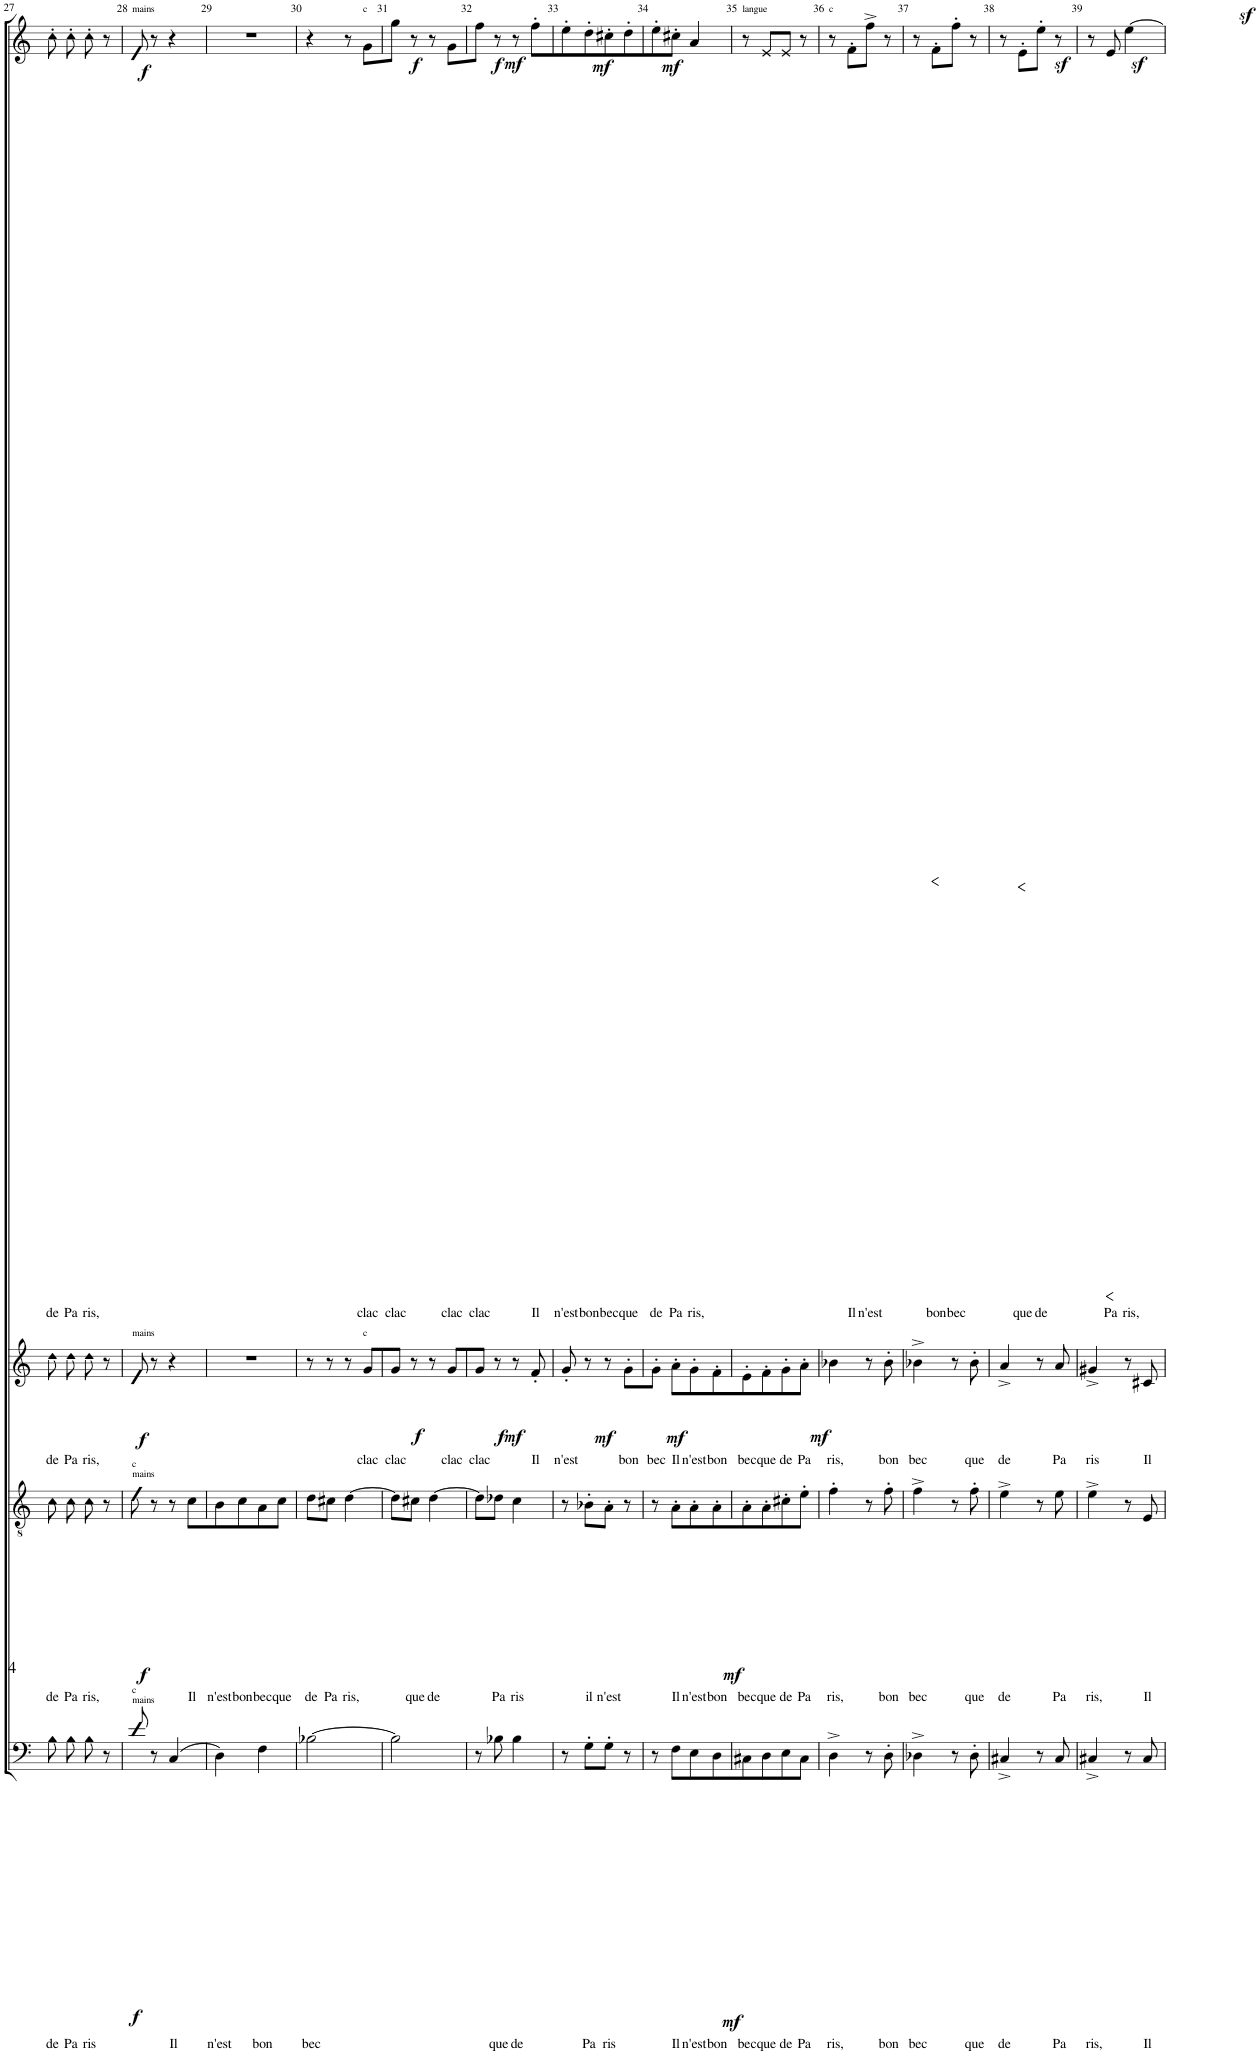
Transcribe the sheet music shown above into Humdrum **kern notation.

**kern	**text	**dynam	**kern	**text	**dynam	**kern	**text	**dynam	**kern	**text	**dynam
*part4	*part4	*part4	*part3	*part3	*part3	*part2	*part2	*part2	*part1	*part1	*part1
*staff4	*staff4	*staff4	*staff3	*staff3	*staff3	*staff2	*staff2	*staff2	*staff1	*staff1	*staff1
*I"Basse	*	*	*I"Ténor	*	*	*I"Alto	*	*	*I"Soprano	*	*
!!LO:PB:g=z
*clefF4	*	*	*clefGv2	*	*	*clefG2	*	*	*clefG2	*	*
*	*	*	*Trd4c7	*	*	*	*	*	*	*	*
*k[]	*	*	*k[]	*	*	*k[]	*	*	*k[]	*	*
*M2/4	*	*	*M2/4	*	*	*M2/4	*	*	*M2/4	*	*
=27	=27	=27	=27	=27	=27	=27	=27	=27	=27	=27	=27
!	!LO:LY:b	!	!	!LO:LY:b	!	!	!LO:LY:b	!	!	!LO:LY:b	!
8B\	de	.	8c\	de	.	8dd\	de	.	8cc'\	de	.
!	!LO:LY:b	!	!	!LO:LY:b	!	!	!LO:LY:b	!	!	!LO:LY:b	!
8B\	Pa	.	8c\	Pa	.	8dd\	Pa	.	8cc'\	Pa	.
!	!LO:LY:b	!	!	!LO:LY:b	!	!	!LO:LY:b	!	!	!LO:LY:b	!
8B\	ris	.	8c\	ris,	.	8dd\	ris,	.	8cc'\	ris,	.
8r	.	.	8r	.	.	8r	.	.	8r	.	.
=28	=28	=28	=28	=28	=28	=28	=28	=28	=28	=28	=28
!	!	!	!	!	!	!	!	!	!LO:TX:a:t=mains	!	!
!	!	!	!	!	!	!LO:TX:a:t=mains	!	!	!	!	!
!	!	!	!LO:TX:a:t=c	!	!	!	!	!	!	!	!
!	!	!	!LO:TX:a:t=mains	!	!	!	!	!	!	!	!
!LO:TX:a:t=c	!	!	!	!	!	!	!	!	!	!	!
!LO:TX:a:t=mains	!	!	!	!	!	!	!	!	!	!	!
!	!	!LO:DY:b	!	!	!LO:DY:b	!	!	!LO:DY:b	!	!	!LO:DY:b
8e/	.	f	8e\	.	f	8e/	.	f	8e/	.	f
8r	.	.	8r	.	.	8r	.	.	8r	.	.
!	!LO:LY:b	!	!	!	!	!	!	!	!	!	!
(4C/	Il	.	8r	.	.	4r	.	.	4r	.	.
!	!	!	!	!LO:LY:b	!	!	!	!	!	!	!
.	.	.	8c\L	Il	.	.	.	.	.	.	.
=29	=29	=29	=29	=29	=29	=29	=29	=29	=29	=29	=29
!	!LO:LY:b	!	!	!LO:LY:b	!	!	!	!	!	!	!
4D\)	n'est	.	8B\	n'est	.	2r	.	.	2r	.	.
!	!	!	!	!LO:LY:b	!	!	!	!	!	!	!
.	.	.	8c\	bon	.	.	.	.	.	.	.
!	!LO:LY:b	!	!	!LO:LY:b	!	!	!	!	!	!	!
4F\	bon	.	8A\	bec	.	.	.	.	.	.	.
!	!	!	!	!LO:LY:b	!	!	!	!	!	!	!
.	.	.	8c\J	que	.	.	.	.	.	.	.
=30	=30	=30	=30	=30	=30	=30	=30	=30	=30	=30	=30
!	!LO:LY:b	!	!	!LO:LY:b	!	!	!	!	!	!	!
[2B-X\	bec	.	8d\L	de	.	8r	.	.	4r	.	.
!	!	!	!	!LO:LY:b	!	!	!	!	!	!	!
.	.	.	8c#X\J	Pa	.	8r	.	.	.	.	.
!	!	!	!	!LO:LY:b	!	!	!	!	!	!	!
.	.	.	[4d\	ris,	.	8r	.	.	8r	.	.
!	!	!	!	!	!	!	!	!	!LO:TX:a:t=c	!	!
!	!	!	!	!	!	!LO:TX:a:t=c	!	!	!	!	!
!	!	!	!	!	!	!	!LO:LY:b	!LO:DY:b	!	!LO:LY:b	!LO:DY:b
.	.	.	.	.	.	8g/L	clac	mf	8g\L	clac	mf
=31	=31	=31	=31	=31	=31	=31	=31	=31	=31	=31	=31
!	!	!	!	!	!	!	!LO:LY:b	!LO:DY:b	!	!LO:LY:b	!LO:DY:b
2B-\]	.	.	8d\L]	.	.	8g/J	clac	f	8gg\J	clac	f
!	!	!	!	!LO:LY:b	!	!	!	!	!	!	!
.	.	.	8c#X\J	que	.	8r	.	.	8r	.	.
!	!	!	!	!LO:LY:b	!	!	!	!	!	!	!
.	.	.	[4d\	de	.	8r	.	.	8r	.	.
!	!	!	!	!	!	!	!LO:LY:b	!LO:DY:b	!	!LO:LY:b	!LO:DY:b
.	.	.	.	.	.	8g/L	clac	mf	8g\L	clac	mf
=32	=32	=32	=32	=32	=32	=32	=32	=32	=32	=32	=32
!	!	!	!	!	!	!	!LO:LY:b	!LO:DY:b	!	!LO:LY:b	!LO:DY:b
8r	.	.	8d\L]	.	.	8g/J	clac	f	8ff\J	clac	f
!	!LO:LY:b	!	!	!LO:LY:b	!	!	!	!	!	!	!
8B-X\	que	.	8d-X\J	Pa	.	8r	.	.	8r	.	.
!	!LO:LY:b	!	!	!LO:LY:b	!	!	!	!	!	!	!
4B-\	de	.	4c\	ris	.	8r	.	.	8r	.	.
!	!	!	!	!	!	!	!LO:LY:b	!LO:DY:b	!	!LO:LY:b	!LO:DY:b
.	.	.	.	.	.	8f'/	Il	mf	8ff'\L	Il	mf
=33	=33	=33	=33	=33	=33	=33	=33	=33	=33	=33	=33
!	!	!	!	!	!	!	!LO:LY:b	!	!	!LO:LY:b	!
8r	.	.	8r	.	.	8g'/	n'est	.	8ee'\	n'est	.
!	!LO:LY:b	!	!	!LO:LY:b	!	!	!	!	!	!LO:LY:b	!
8G'\L	Pa	.	8B-X'\L	il	.	8r	.	.	8dd'\	bon	.
!	!LO:LY:b	!	!	!LO:LY:b	!	!	!	!	!	!LO:LY:b	!
8G'\J	ris	.	8A'\J	n'est	.	8r	.	.	8cc#X'\	bec	.
!	!	!	!	!	!	!	!LO:LY:b	!LO:DY:b	!	!LO:LY:b	!
8r	.	.	8r	.	.	8g'\L	bon	mf	8dd'\	que	.
=34	=34	=34	=34	=34	=34	=34	=34	=34	=34	=34	=34
!	!	!	!	!	!	!	!LO:LY:b	!	!	!LO:LY:b	!
8r	.	.	8r	.	.	8g'\J	bec	.	8ee'\	de	.
!	!LO:LY:b	!LO:DY:b	!	!LO:LY:b	!LO:DY:b	!	!LO:LY:b	!	!	!LO:LY:b	!
8F\L	Il	mf	8A'\L	Il	mf	8a'\L	Il	.	8cc#X'\J	Pa	.
!	!LO:LY:b	!	!	!LO:LY:b	!	!	!LO:LY:b	!	!	!LO:LY:b	!
8E\	n'est	.	8A'\	n'est	.	8g'\	n'est	.	4a/	ris,	.
!	!LO:LY:b	!	!	!LO:LY:b	!	!	!LO:LY:b	!	!	!	!
8D\	bon	.	8A'\	bon	.	8f'\	bon	.	.	.	.
=35	=35	=35	=35	=35	=35	=35	=35	=35	=35	=35	=35
!	!	!	!	!	!	!	!	!	!LO:TX:a:t=langue	!	!
!	!LO:LY:b	!	!	!LO:LY:b	!	!	!LO:LY:b	!	!	!	!
8C#X\	bec	.	8A'\	bec	.	8e'\	bec	.	8r	.	.
!	!LO:LY:b	!	!	!LO:LY:b	!	!	!LO:LY:b	!	!	!	!
8D\	que	.	8A'\	que	.	8f'\	que	.	8e/L	.	.
!	!LO:LY:b	!	!	!LO:LY:b	!	!	!LO:LY:b	!	!	!	!
8E\	de	.	8c#X'\	de	.	8g'\	de	.	8e/J	.	.
!	!LO:LY:b	!	!	!LO:LY:b	!	!	!LO:LY:b	!	!	!	!
8C#\J	Pa	.	8e'\J	Pa	.	8a'\J	Pa	.	8r	.	.
=36	=36	=36	=36	=36	=36	=36	=36	=36	=36	=36	=36
!	!	!	!	!	!	!	!	!	!LO:TX:a:t=c	!	!
!	!LO:LY:b	!	!	!LO:LY:b	!	!	!LO:LY:b	!	!	!	!
4D^\	ris,	.	4f'\	ris,	.	4b-X\	ris,	.	8r	.	.
!	!	!	!	!	!	!	!	!	!	!LO:LY:b	!
.	.	.	.	.	.	.	.	.	8f'\L	Il	.
!	!	!	!	!	!	!	!	!	!	!LO:LY:b	!
8r	.	.	8r	.	.	8r	.	.	8ff^\J	n'est	.
!	!LO:LY:b	!	!	!LO:LY:b	!	!	!LO:LY:b	!	!	!	!
8D'\	bon	.	8f'\	bon	.	8b-'\	bon	.	8r	.	.
=37	=37	=37	=37	=37	=37	=37	=37	=37	=37	=37	=37
!	!LO:LY:b	!	!	!LO:LY:b	!	!	!LO:LY:b	!	!	!	!
4D-X^\	bec	.	4f^\	bec	.	4b-X^\	bec	.	8r	.	.
!	!	!	!	!	!	!	!	!	!	!LO:LY:b	!LO:HP:b
.	.	.	.	.	.	.	.	.	8f'\L	bon	<
!	!	!	!	!	!	!	!	!	!	!LO:LY:b	!
8r	.	.	8r	.	.	8r	.	.	8ffz<'\J	bec	.
!	!LO:LY:b	!	!	!LO:LY:b	!	!	!LO:LY:b	!	!	!	!
8D-'\	que	.	8f'\	que	.	8b-'\	que	.	8r	.	.
.	.	.	.	.	.	.	.	.	.	.	[
=38	=38	=38	=38	=38	=38	=38	=38	=38	=38	=38	=38
!	!LO:LY:b	!	!	!LO:LY:b	!	!	!LO:LY:b	!	!	!	!
4C#X^/	de	.	4e^\	de	.	4a^/	de	.	8r	.	.
!	!	!	!	!	!	!	!	!	!	!LO:LY:b	!LO:HP:b
.	.	.	.	.	.	.	.	.	8e'\L	que	<
!	!	!	!	!	!	!	!	!	!	!LO:LY:b	!
8r	.	.	8r	.	.	8r	.	.	8eez<'\J	de	.
!	!LO:LY:b	!	!	!LO:LY:b	!	!	!LO:LY:b	!	!	!	!
8C#/	Pa	.	8e\	Pa	.	8a/	Pa	.	8r	.	.
.	.	.	.	.	.	.	.	.	.	.	[
=39	=39	=39	=39	=39	=39	=39	=39	=39	=39	=39	=39
!	!LO:LY:b	!	!	!LO:LY:b	!	!	!LO:LY:b	!	!	!	!
4C#X^/	ris,	.	4e^\	ris,	.	4g#X^/	ris	.	8r	.	.
!	!	!	!	!	!	!	!	!	!	!LO:LY:b	!LO:HP:b
.	.	.	.	.	.	.	.	.	8e/	Pa	<
!	!	!	!	!	!	!	!	!	!	!LO:LY:b	!
8r	.	.	8r	.	.	8r	.	.	[4eez<\	ris,	.
!	!LO:LY:b	!	!	!LO:LY:b	!	!	!LO:LY:b	!	!	!	!
8C#/	Il	.	8E/	Il	.	8c#X/	Il	.	.	.	.
.	.	.	.	.	.	.	.	.	.	.	[
=	=	=	=	=	=	=	=	=	=	=	=
*-	*-	*-	*-	*-	*-	*-	*-	*-	*-	*-	*-
